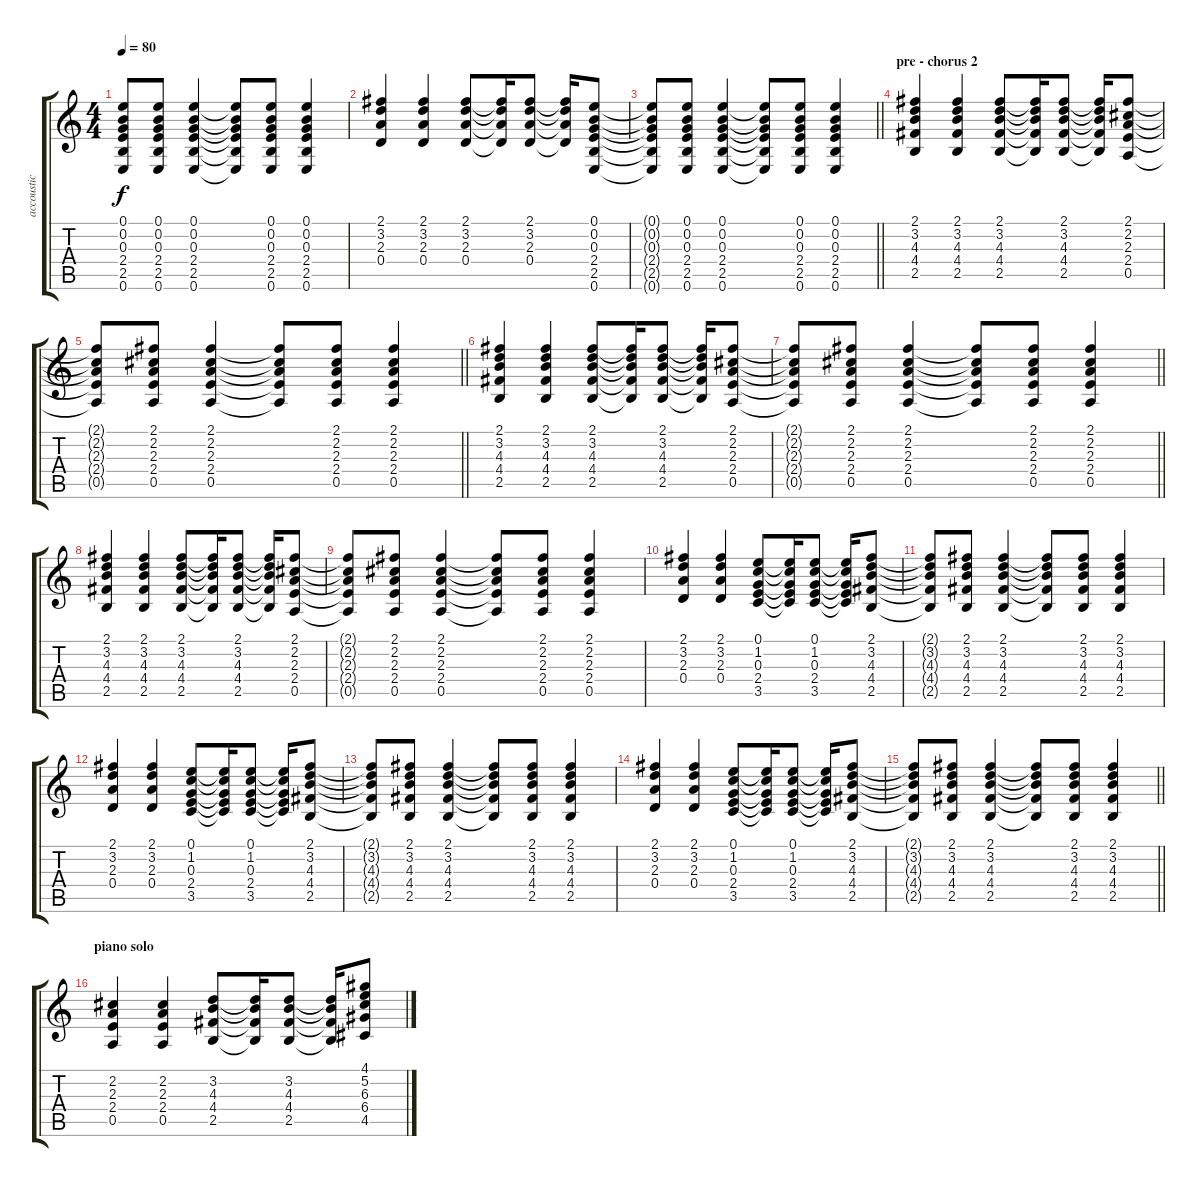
\track ("accoustic guitar" "accoustic ") {instrument acousticguitarsteel}
\staff {score tabs}
\tuning (E4 B3 G3 D3 A2 E2) {hide}
\ts (4 4)
\tempo 80
\clef g2
\ks c
(0.1{t} 0.2{t} 0.3{t} 2.4{t} 2.5{t} 0.6{t}).8{dy f} (0.1 0.2 0.3 2.4 2.5 0.6).8 (0.1 0.2 0.3 2.4 2.5 0.6).4 (0.1{t} 0.2{t} 0.3{t} 2.4{t} 2.5{t} 0.6{t}).8 (0.1 0.2 0.3 2.4 2.5 0.6).8 (0.1 0.2 0.3 2.4 2.5 0.6).4 |
(2.1 3.2 2.3 0.4).4 (2.1 3.2 2.3 0.4).4 (2.1 3.2 2.3 0.4).8 (2.1{t} 3.2{t} 2.3{t} 0.4{t}).16 (2.1 3.2 2.3 0.4).8 (2.1{t} 3.2{t} 2.3{t} 0.4{t}).16 (0.1 0.2 0.3 2.4 2.5 0.6).8 |
\barLineRight lightlight
(0.1{t} 0.2{t} 0.3{t} 2.4{t} 2.5{t} 0.6{t}).8 (0.1 0.2 0.3 2.4 2.5 0.6).8 (0.1 0.2 0.3 2.4 2.5 0.6).4 (0.1{t} 0.2{t} 0.3{t} 2.4{t} 2.5{t} 0.6{t}).8 (0.1 0.2 0.3 2.4 2.5 0.6).8 (0.1 0.2 0.3 2.4 2.5 0.6).4 |
\section ("" "pre - chorus 2")
(2.1 3.2 4.3 4.4 2.5).4 (2.1 3.2 4.3 4.4 2.5).4 (2.1 3.2 4.3 4.4 2.5).8 (2.1{t} 3.2{t} 4.3{t} 4.4{t} 2.5{t}).16 (2.1 3.2 4.3 4.4 2.5).8 (2.1{t} 3.2{t} 4.3{t} 4.4{t} 2.5{t}).16 (2.1 2.2 2.3 2.4 0.5).8 |
\barLineRight lightlight
(2.1{t} 2.2{t} 2.3{t} 2.4{t} 0.5{t}).8 (2.1 2.2 2.3 2.4 0.5).8 (2.1 2.2 2.3 2.4 0.5).4 (2.1{t} 2.2{t} 2.3{t} 2.4{t} 0.5{t}).8 (2.1 2.2 2.3 2.4 0.5).8 (2.1 2.2 2.3 2.4 0.5).4 |
(2.1 3.2 4.3 4.4 2.5).4 (2.1 3.2 4.3 4.4 2.5).4 (2.1 3.2 4.3 4.4 2.5).8 (2.1{t} 3.2{t} 4.3{t} 4.4{t} 2.5{t}).16 (2.1 3.2 4.3 4.4 2.5).8 (2.1{t} 3.2{t} 4.3{t} 4.4{t} 2.5{t}).16 (2.1 2.2 2.3 2.4 0.5).8 |
\barLineRight lightlight
(2.1{t} 2.2{t} 2.3{t} 2.4{t} 0.5{t}).8 (2.1 2.2 2.3 2.4 0.5).8 (2.1 2.2 2.3 2.4 0.5).4 (2.1{t} 2.2{t} 2.3{t} 2.4{t} 0.5{t}).8 (2.1 2.2 2.3 2.4 0.5).8 (2.1 2.2 2.3 2.4 0.5).4 |
(2.1 3.2 4.3 4.4 2.5).4 (2.1 3.2 4.3 4.4 2.5).4 (2.1 3.2 4.3 4.4 2.5).8 (2.1{t} 3.2{t} 4.3{t} 4.4{t} 2.5{t}).16 (2.1 3.2 4.3 4.4 2.5).8 (2.1{t} 3.2{t} 4.3{t} 4.4{t} 2.5{t}).16 (2.1 2.2 2.3 2.4 0.5).8 |
(2.1{t} 2.2{t} 2.3{t} 2.4{t} 0.5{t}).8 (2.1 2.2 2.3 2.4 0.5).8 (2.1 2.2 2.3 2.4 0.5).4 (2.1{t} 2.2{t} 2.3{t} 2.4{t} 0.5{t}).8 (2.1 2.2 2.3 2.4 0.5).8 (2.1 2.2 2.3 2.4 0.5).4 |
(2.1 3.2 2.3 0.4).4 (2.1 3.2 2.3 0.4).4 (0.1 1.2 0.3 2.4 3.5).8 (0.1{t} 1.2{t} 0.3{t} 2.4{t} 3.5{t}).16 (0.1 1.2 0.3 2.4 3.5).8 (0.1{t} 1.2{t} 0.3{t} 2.4{t} 3.5{t}).16 (2.1 3.2 4.3 4.4 2.5).8 |
(2.1{t} 3.2{t} 4.3{t} 4.4{t} 2.5{t}).8 (2.1 3.2 4.3 4.4 2.5).8 (2.1 3.2 4.3 4.4 2.5).4 (2.1{t} 3.2{t} 4.3{t} 4.4{t} 2.5{t}).8 (2.1 3.2 4.3 4.4 2.5).8 (2.1 3.2 4.3 4.4 2.5).4 |
(2.1 3.2 2.3 0.4).4 (2.1 3.2 2.3 0.4).4 (0.1 1.2 0.3 2.4 3.5).8 (0.1{t} 1.2{t} 0.3{t} 2.4{t} 3.5{t}).16 (0.1 1.2 0.3 2.4 3.5).8 (0.1{t} 1.2{t} 0.3{t} 2.4{t} 3.5{t}).16 (2.1 3.2 4.3 4.4 2.5).8 |
(2.1{t} 3.2{t} 4.3{t} 4.4{t} 2.5{t}).8 (2.1 3.2 4.3 4.4 2.5).8 (2.1 3.2 4.3 4.4 2.5).4 (2.1{t} 3.2{t} 4.3{t} 4.4{t} 2.5{t}).8 (2.1 3.2 4.3 4.4 2.5).8 (2.1 3.2 4.3 4.4 2.5).4 |
(2.1 3.2 2.3 0.4).4 (2.1 3.2 2.3 0.4).4 (0.1 1.2 0.3 2.4 3.5).8 (0.1{t} 1.2{t} 0.3{t} 2.4{t} 3.5{t}).16 (0.1 1.2 0.3 2.4 3.5).8 (0.1{t} 1.2{t} 0.3{t} 2.4{t} 3.5{t}).16 (2.1 3.2 4.3 4.4 2.5).8 |
\barLineRight lightlight
(2.1{t} 3.2{t} 4.3{t} 4.4{t} 2.5{t}).8 (2.1 3.2 4.3 4.4 2.5).8 (2.1 3.2 4.3 4.4 2.5).4 (2.1{t} 3.2{t} 4.3{t} 4.4{t} 2.5{t}).8 (2.1 3.2 4.3 4.4 2.5).8 (2.1 3.2 4.3 4.4 2.5).4 |
\section ("" "piano solo")
(2.2 2.3 2.4 0.5).4 (2.2 2.3 2.4 0.5).4 (3.2 4.3 4.4 2.5).8 (3.2{t} 4.3{t} 4.4{t} 2.5{t}).16 (3.2 4.3 4.4 2.5).8 (3.2{t} 4.3{t} 4.4{t} 2.5{t}).16 (4.1 5.2 6.3 6.4 4.5).8
